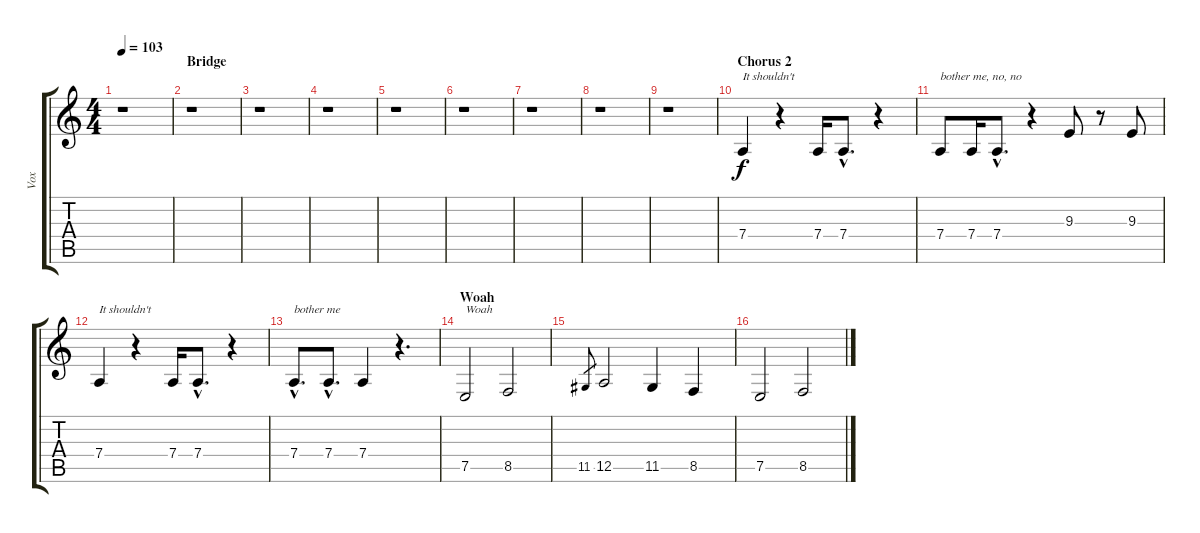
\track ("Vox" "Vox") {instrument clarinet}
\staff {score tabs}
\tuning (E4 B3 G3 D3 A2 E2) {hide}
\ts (4 4)
\tempo 103
\clef g2
\ks c
r.1{dy f} |
\section ("" "Bridge")
r.1 |
r.1 |
r.1 |
r.1 |
r.1 |
r.1 |
r.1 |
r.1 |
\section ("" "Chorus 2")
7.4.4{txt "It shouldn't"} r.4 7.4.16 7.4{hac}.8{d} r.4 |
7.4.8{txt "bother me, no, no"} 7.4.16 7.4{hac}.8{d} r.4 9.3.8 r.8 9.3.8 |
7.4.4{txt "It shouldn't"} r.4 7.4.16 7.4{hac}.8{d} r.4 |
7.4{hac}.8{d txt "bother me"} 7.4{hac}.8{d} 7.4.4 r.4{d} |
\section ("" "Woah")
7.5.2{txt "Woah"} 8.5.2 |
11.5.8{gr} 12.5.2 11.5.4 8.5.4 |
7.5.2 8.5.2
